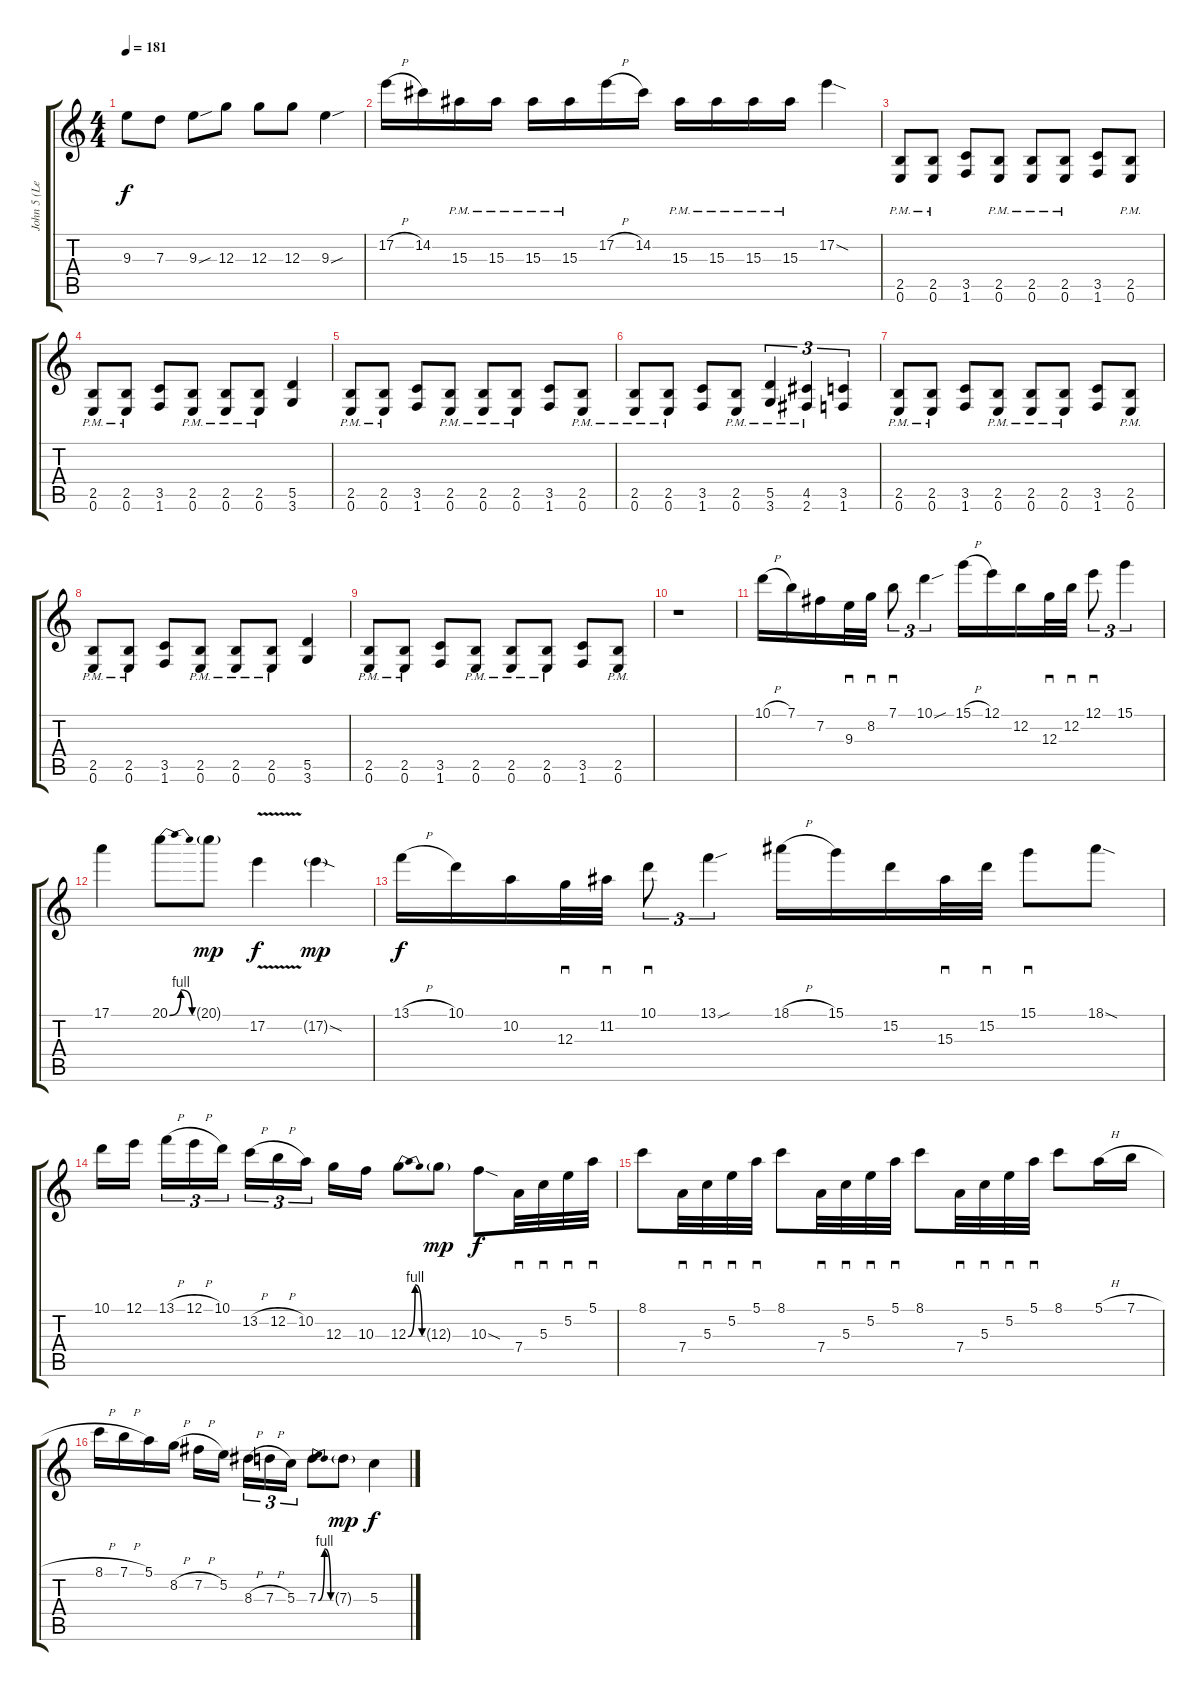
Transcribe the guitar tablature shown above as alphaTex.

\track ("John 5 (Lead)" "John 5 (Le") {instrument electricguitarjazz}
\staff {score tabs}
\tuning (E4 B3 G3 D3 A2 E2) {hide}
\ts (4 4)
\tempo 181
\clef g2
\ks c
9.3.8{dy f} 7.3.8 9.3{sou}.8 12.3.8 12.3.8 12.3.8 9.3{sou}.4 |
17.2{h}.16 14.2.16 15.3{pm}.16 15.3{pm}.16 15.3{pm}.16 15.3{pm}.16 17.2{h}.16 14.2.16 15.3{pm}.16 15.3{pm}.16 15.3{pm}.16 15.3{pm}.16 17.2{sod}.4 |
(2.5{pm} 0.6{pm}).8 (2.5{pm} 0.6{pm}).8 (3.5 1.6).8 (2.5{pm} 0.6{pm}).8 (2.5{pm} 0.6{pm}).8 (2.5{pm} 0.6{pm}).8 (3.5 1.6).8 (2.5{pm} 0.6{pm}).8 |
(2.5{pm} 0.6{pm}).8 (2.5{pm} 0.6{pm}).8 (3.5 1.6).8 (2.5{pm} 0.6{pm}).8 (2.5{pm} 0.6{pm}).8 (2.5{pm} 0.6{pm}).8 (5.5 3.6).4 |
(2.5{pm} 0.6{pm}).8 (2.5{pm} 0.6{pm}).8 (3.5 1.6).8 (2.5{pm} 0.6{pm}).8 (2.5{pm} 0.6{pm}).8 (2.5{pm} 0.6{pm}).8 (3.5 1.6).8 (2.5{pm} 0.6{pm}).8 |
(2.5{pm} 0.6{pm}).8 (2.5{pm} 0.6{pm}).8 (3.5 1.6).8 (2.5{pm} 0.6{pm}).8 (5.5{pm} 3.6{pm}).4{tu (3 2)} (4.5{pm} 2.6{pm}).4{tu (3 2)} (3.5 1.6).4{tu (3 2)} |
(2.5{pm} 0.6{pm}).8 (2.5{pm} 0.6{pm}).8 (3.5 1.6).8 (2.5{pm} 0.6{pm}).8 (2.5{pm} 0.6{pm}).8 (2.5{pm} 0.6{pm}).8 (3.5 1.6).8 (2.5{pm} 0.6{pm}).8 |
(2.5{pm} 0.6{pm}).8 (2.5{pm} 0.6{pm}).8 (3.5 1.6).8 (2.5{pm} 0.6{pm}).8 (2.5{pm} 0.6{pm}).8 (2.5{pm} 0.6{pm}).8 (5.5 3.6).4 |
(2.5{pm} 0.6{pm}).8 (2.5{pm} 0.6{pm}).8 (3.5 1.6).8 (2.5{pm} 0.6{pm}).8 (2.5{pm} 0.6{pm}).8 (2.5{pm} 0.6{pm}).8 (3.5 1.6).8 (2.5{pm} 0.6{pm}).8 |
r.1 |
10.1{h}.16 7.1.16 7.2.16 9.3.32{sd} 8.2.32{sd} 7.1.8{sd tu (3 2)} 10.1{sou}.4{tu (3 2)} 15.1{h}.16 12.1.16 12.2.16 12.3.32{sd} 12.2.32{sd} 12.1.8{sd tu (3 2)} 15.1.4{tu (3 2)} |
17.1.4 20.1{be (bendrelease 0 0 15 4 15 4 60 0)}.8 20.1{g}.8{dy mp} 17.2{v}.4{dy f} 17.2{sod g}.4{dy mp} |
13.1{h}.16{dy f} 10.1.16 10.2.16 12.3.32{sd} 11.2.32{sd} 10.1.8{sd tu (3 2)} 13.1{sou}.4{tu (3 2)} 18.1{h}.16 15.1.16 15.2.16 15.3.32{sd} 15.2.32{sd} 15.1.8{sd} 18.1{sod}.8 |
10.1.16 12.1.16{beam splitsecondary} 13.1{h}.16{tu (3 2)} 12.1{h}.16{tu (3 2)} 10.1.16{tu (3 2)} 13.2{h}.16{tu (3 2)} 12.2{h}.16{tu (3 2)} 10.2.16{tu (3 2) beam splitsecondary} 12.3.16 10.3.16 12.3{be (bendrelease 0 0 15 4 15 4 60 0)}.8 12.3{g}.8{dy mp} 10.3{sod}.8{dy f} 7.4.32{sd} 5.3.32{sd} 5.2.32{sd} 5.1.32{sd} |
8.1.8 7.4.32{sd} 5.3.32{sd} 5.2.32{sd} 5.1.32{sd} 8.1.8 7.4.32{sd} 5.3.32{sd} 5.2.32{sd} 5.1.32{sd} 8.1.8 7.4.32{sd} 5.3.32{sd} 5.2.32{sd} 5.1.32{sd} 8.1.8 5.1{h}.16 7.1{h}.16 |
8.1{h}.16 7.1{h}.16 5.1.16 8.2{h}.16 7.2{h}.16 5.2.16{beam splitsecondary} 8.3{h}.16{tu (3 2)} 7.3{h}.16{tu (3 2)} 5.3.16{tu (3 2)} 7.3{be (bendrelease 0 0 15 4 15 4 60 0)}.8 7.3{g}.8{dy mp} 5.3.4{dy f}
